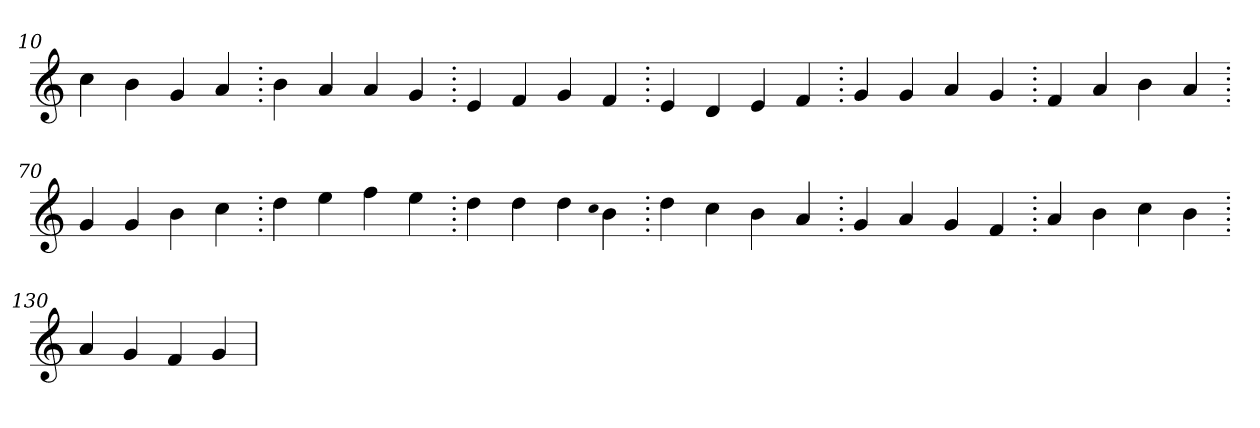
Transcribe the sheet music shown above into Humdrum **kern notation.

**kern
*part1
*staff1
*clefG2
=10.
4cc
4b
4g
4a
=20.
4b
4a
4a
4g
=30.
4e
4f
4g
4f
=40.
4e
4d
4e
4f
=50.
4g
4g
4a
4g
=60.
4f
4a
4b
4a
=70.
4g
4g
4b
4cc
=80.
4dd
4ee
4ff
4ee
=90.
4dd
4dd
4dd
qqcc
4b
=100.
4dd
4cc
4b
4a
=110.
4g
4a
4g
4f
=120.
4a
4b
4cc
4b
=130.
4a
4g
4f
4g
=
*-
